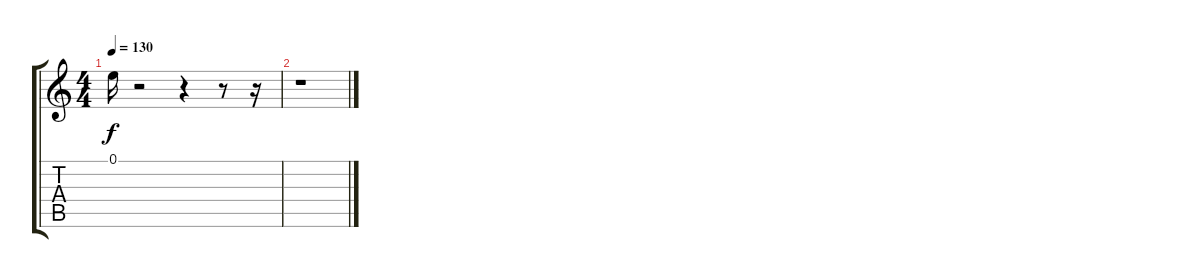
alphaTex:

\track "" {instrument acousticguitarnylon}
\staff {score tabs}
\tuning (E4 B3 G3 D3 A2 E2) {hide}
\ts (4 4)
\tempo 130
\clef g2
\ks c
0.1.16{dy f} r.2 r.4 r.8 r.16 |
r.1
